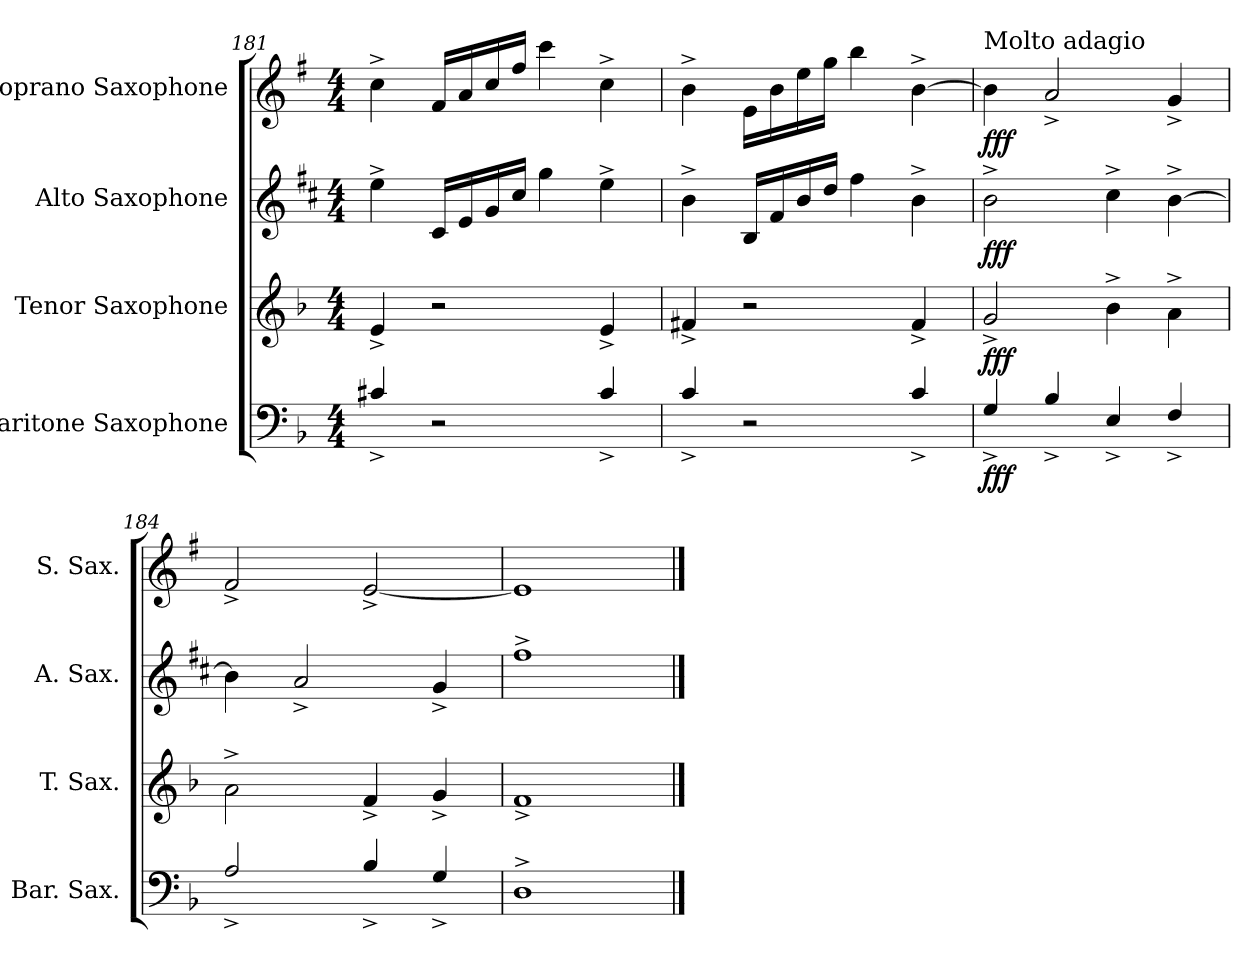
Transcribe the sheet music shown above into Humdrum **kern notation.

**kern	**dynam	**kern	**dynam	**kern	**dynam	**kern	**dynam
*part4	*part4	*part3	*part3	*part2	*part2	*part1	*part1
*staff4	*staff4	*staff3	*staff3	*staff2	*staff2	*staff1	*staff1
*I"Baritone Saxophone	*	*I"Tenor Saxophone	*	*I"Alto Saxophone	*	*I"Soprano Saxophone	*
*I'Bar. Sax.	*	*I'T. Sax.	*	*I'A. Sax.	*	*I'S. Sax.	*
*	*	*	*	*clefG2	*	*	*
*ITrd12c21	*	*ITrd8c14	*	*ITrd5c9	*	*ITrd1c2	*
*k[b-]	*	*k[b-]	*	*k[b-]	*	*k[b-]	*
*F:	*	*F:	*	*F:	*	*F:	*
*M4/4	*	*M4/4	*	*M4/4	*	*M4/4	*
=181	=181	=181	=181	=181	=181	=181	=181
4C#X^/	.	4E^/	.	4g^\	.	4b-^\	.
2r	.	2r	.	16E/LL	.	16e/LL	.
.	.	.	.	16G/	.	16g/	.
.	.	.	.	16B-/	.	16b-/	.
.	.	.	.	16e/JJ	.	16ee/JJ	.
.	.	.	.	4b-\	.	4bb-\	.
4C#^/	.	4E^/	.	4g^\	.	4b-^\	.
=182	=182	=182	=182	=182	=182	=182	=182
4C^/	.	4F#X^/	.	4d^\	.	4a^\	.
2r	.	2r	.	16D/LL	.	16d\LL	.
.	.	.	.	16A/	.	16a\	.
.	.	.	.	16d/	.	16dd\	.
.	.	.	.	16f/JJ	.	16ff\JJ	.
.	.	.	.	4a\	.	4aa\	.
4C^/	.	4F#^/	.	4d^\	.	[4a^\	.
=183	=183	=183	=183	=183	=183	=183	=183
!	!	!	!	!	!	!LO:TX:a:t=Molto adagio	!
!	!LO:DY:b	!	!LO:DY:b	!	!LO:DY:b	!	!LO:DY:b
4GG^/	fff	2G^/	fff	2d^\	fff	4a\]	fff
4BB-^/	.	.	.	.	.	2g^/	.
4EE^/	.	4B-^\	.	4e^\	.	.	.
4FF^/	.	4A^\	.	[4d^\	.	4f^/	.
=184	=184	=184	=184	=184	=184	=184	=184
2AA^/	.	2A^\	.	4d\]	.	2e^/	.
.	.	.	.	2c^/	.	.	.
4BB-^/	.	4F^/	.	.	.	[2d^/	.
4GG^/	.	4G^/	.	4B-^/	.	.	.
!!LO:PB:g=z
=185	=185	=185	=185	=185	=185	=185	=185
1DD^	.	1F^	.	1a^	.	1d]	.
==	==	==	==	==	==	==	==
*-	*-	*-	*-	*-	*-	*-	*-
